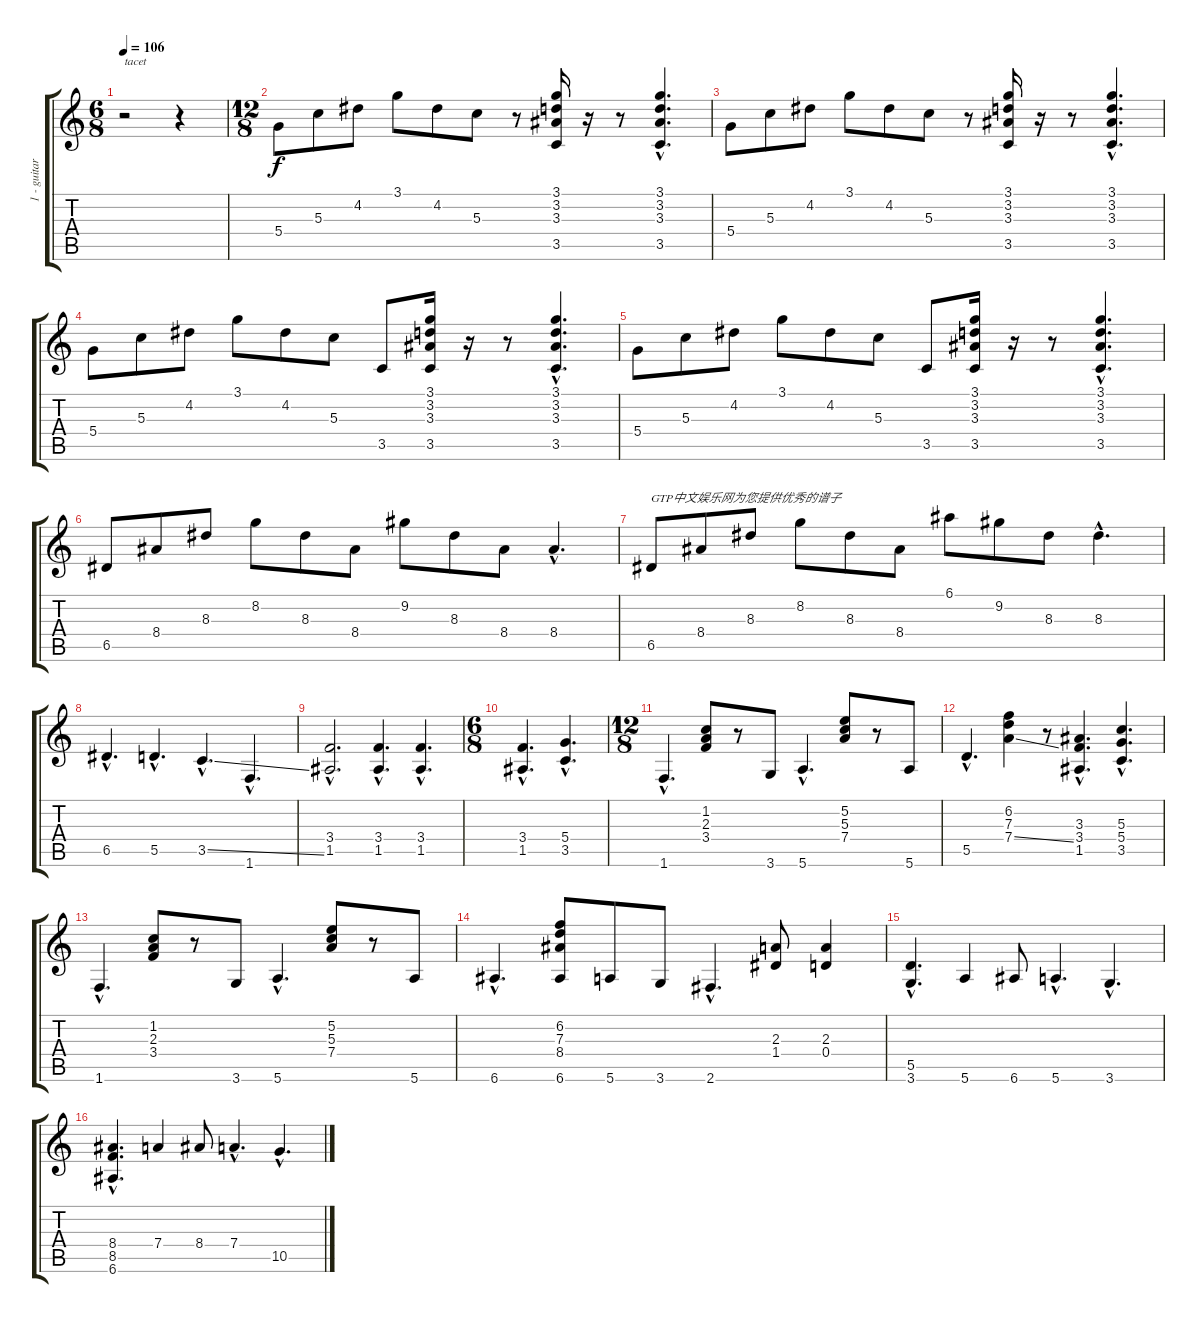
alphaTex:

\track ("1 - guitar" "1 - guitar") {instrument acousticguitarnylon}
\staff {score tabs}
\tuning (E4 B3 G3 D3 A2 E2) {hide}
\ts (6 8)
\tempo 106
\clef g2
\ks c
r.2{txt "tacet" dy f instrument acousticguitarnylon} r.4 |
\ts (12 8)
5.4.8 5.3.8 4.2.8 3.1.8 4.2.8 5.3.8 r.8 (3.1 3.2 3.3 3.5).16 r.16 r.8 (3.1{hac} 3.2{hac} 3.3{hac} 3.5{hac}).4{d} |
5.4.8 5.3.8 4.2.8 3.1.8 4.2.8 5.3.8 r.8 (3.1 3.2 3.3 3.5).16 r.16 r.8 (3.1{hac} 3.2{hac} 3.3{hac} 3.5{hac}).4{d} |
5.4.8 5.3.8 4.2.8 3.1.8 4.2.8 5.3.8 3.5.8 (3.1 3.2 3.3 3.5).16 r.16 r.8 (3.1{hac} 3.2{hac} 3.3{hac} 3.5{hac}).4{d} |
5.4.8 5.3.8 4.2.8 3.1.8 4.2.8 5.3.8 3.5.8 (3.1 3.2 3.3 3.5).16 r.16 r.8 (3.1{hac} 3.2{hac} 3.3{hac} 3.5{hac}).4{d} |
6.5.8 8.4.8 8.3.8 8.2.8 8.3.8 8.4.8 9.2.8 8.3.8 8.4.8 8.4{hac}.4{d} |
6.5.8{txt "GTP中文娱乐网为您提供优秀的谱子"} 8.4.8 8.3.8 8.2.8 8.3.8 8.4.8 6.1.8 9.2.8 8.3.8 8.3{hac}.4{d} |
6.5{hac}.4{d} 5.5{hac}.4{d} 3.5{ss hac}.4{d} 1.6{hac}.4{d} |
(3.4{hac} 1.5{hac}).2{d} (3.4{hac} 1.5{hac}).4{d} (3.4{hac} 1.5{hac}).4{d} |
\ts (6 8)
(3.4{hac} 1.5{hac}).4{d} (5.4{hac} 3.5{hac}).4{d} |
\ts (12 8)
1.6{hac}.4{d} (1.2 2.3 3.4).8 r.8 3.6.8 5.6{hac}.4{d} (5.2 5.3 7.4).8 r.8 5.6.8 |
5.5{hac}.4{d} (6.2 7.3 7.4{ss}).4 r.8 (3.3{hac} 3.4{hac} 1.5{hac}).4{d} (5.3{hac} 5.4{hac} 3.5{hac}).4{d} |
1.6{hac}.4{d} (1.2 2.3 3.4).8 r.8 3.6.8 5.6{hac}.4{d} (5.2 5.3 7.4).8 r.8 5.6.8 |
6.6{hac}.4{d} (6.2 7.3 8.4 6.6).8 5.6.8 3.6.8 2.6{hac}.4{d} (2.3 1.4).8 (2.3 0.4).4 |
(5.5{hac} 3.6{hac}).4{d} 5.6.4 6.6.8 5.6{hac}.4{d} 3.6{hac}.4{d} |
(8.4{hac} 8.5{hac} 6.6{hac}).4{d} 7.4.4 8.4.8 7.4{hac}.4{d} 10.5{hac}.4{d}
